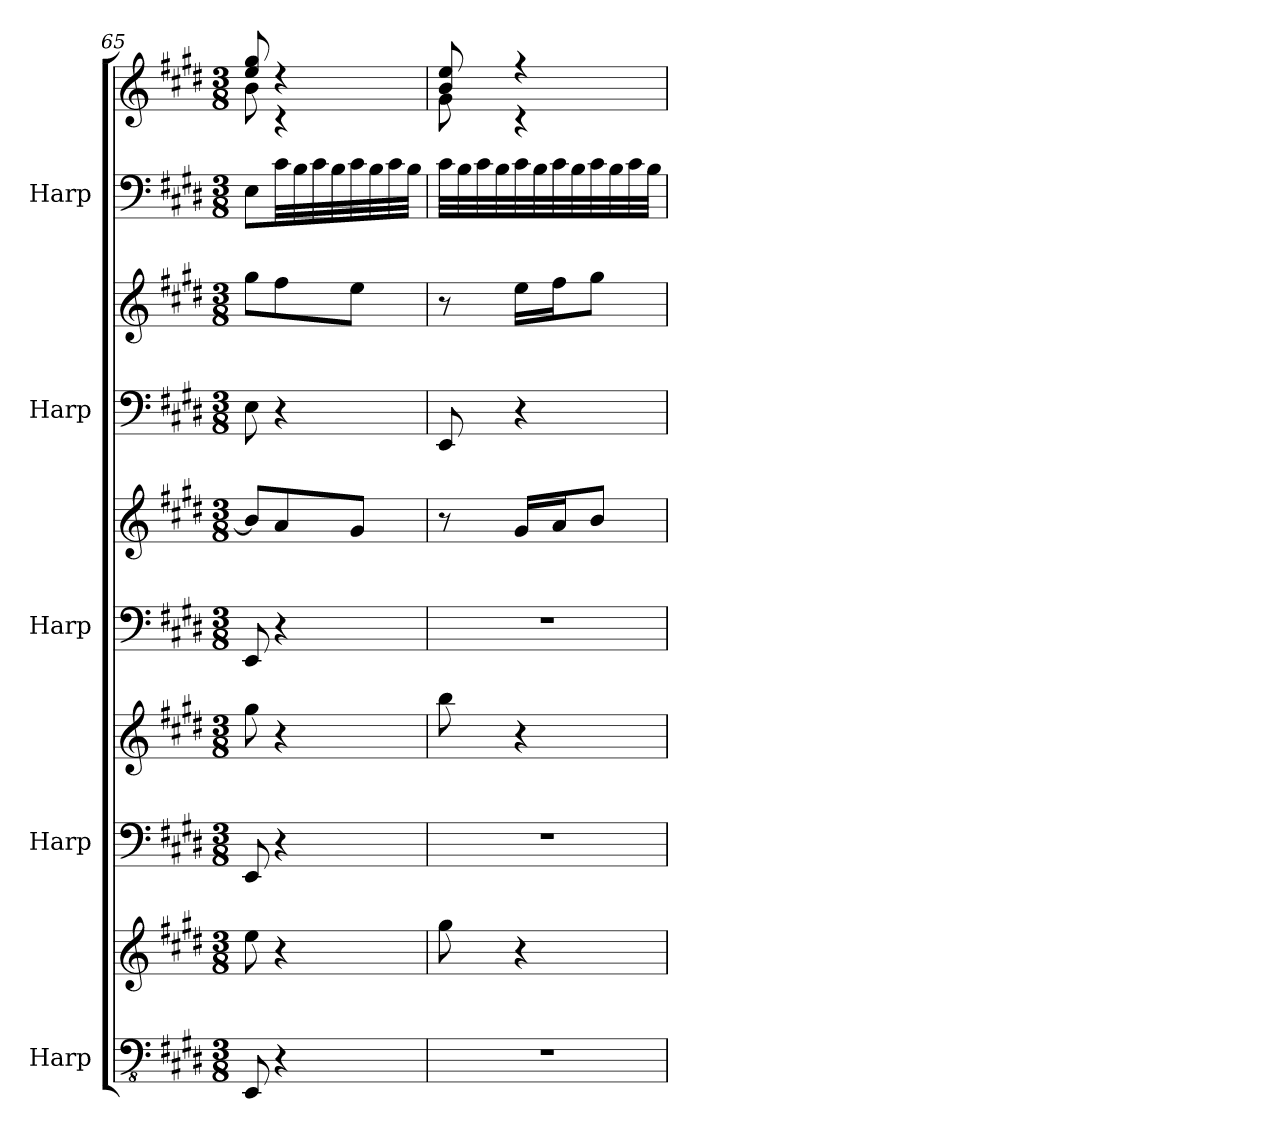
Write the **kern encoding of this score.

**kern	**kern	**kern	**kern	**kern	**kern	**kern	**kern	**kern	**kern
*part5	*part5	*part4	*part4	*part3	*part3	*part2	*part2	*part1	*part1
*staff10	*staff9	*staff8	*staff7	*staff6	*staff5	*staff4	*staff3	*staff2	*staff1
*I"Harp	*	*I"Harp	*	*I"Harp	*	*I"Harp	*	*I"Harp	*
*I'Hp	*	*I'Hp	*	*I'Hp	*	*I'Hp	*	*I'Hp	*
*clefFv4	*clefG2	*clefF4	*clefG2	*clefF4	*clefG2	*clefF4	*clefG2	*clefF4	*clefG2
*k[f#c#g#d#]	*k[f#c#g#d#]	*k[f#c#g#d#]	*k[f#c#g#d#]	*k[f#c#g#d#]	*k[f#c#g#d#]	*k[f#c#g#d#]	*k[f#c#g#d#]	*k[f#c#g#d#]	*k[f#c#g#d#]
*M3/8	*M3/8	*M3/8	*M3/8	*M3/8	*M3/8	*M3/8	*M3/8	*M3/8	*M3/8
=65	=65	=65	=65	=65	=65	=65	=65	=65	=65
*	*	*	*	*	*	*	*	*	*^
8EEE/	8ee\	8EE/	8gg#\	8EE/	8b/L]	8E\	8gg#\L	8E\L	8ee/ 8gg#/	8b\
4r	4r	4r	4r	4r	8a/	4r	8ff#\	32c#\LL	4rdd	4rc
.	.	.	.	.	.	.	.	32B\	.	.
.	.	.	.	.	.	.	.	32c#\	.	.
.	.	.	.	.	.	.	.	32B\	.	.
.	.	.	.	.	8g#/J	.	8ee\J	32c#\	.	.
.	.	.	.	.	.	.	.	32B\	.	.
.	.	.	.	.	.	.	.	32c#\	.	.
.	.	.	.	.	.	.	.	32B\JJJ	.	.
=66	=66	=66	=66	=66	=66	=66	=66	=66	=66	=66
4.r	8gg#\	4.r	8bb\	4.r	8r	8EE/	8r	32c#\LLL	8b/ 8ee/	8g#\
.	.	.	.	.	.	.	.	32B\	.	.
.	.	.	.	.	.	.	.	32c#\	.	.
.	.	.	.	.	.	.	.	32B\	.	.
.	4r	.	4r	.	16g#/LL	4r	16ee\LL	32c#\	4r	4rc
.	.	.	.	.	.	.	.	32B\	.	.
.	.	.	.	.	16a/J	.	16ff#\J	32c#\	.	.
.	.	.	.	.	.	.	.	32B\	.	.
.	.	.	.	.	8b/J	.	8gg#\J	32c#\	.	.
.	.	.	.	.	.	.	.	32B\	.	.
.	.	.	.	.	.	.	.	32c#\	.	.
.	.	.	.	.	.	.	.	32B\JJJ	.	.
*	*	*	*	*	*	*	*	*	*v	*v
=	=	=	=	=	=	=	=	=	=
*-	*-	*-	*-	*-	*-	*-	*-	*-	*-
